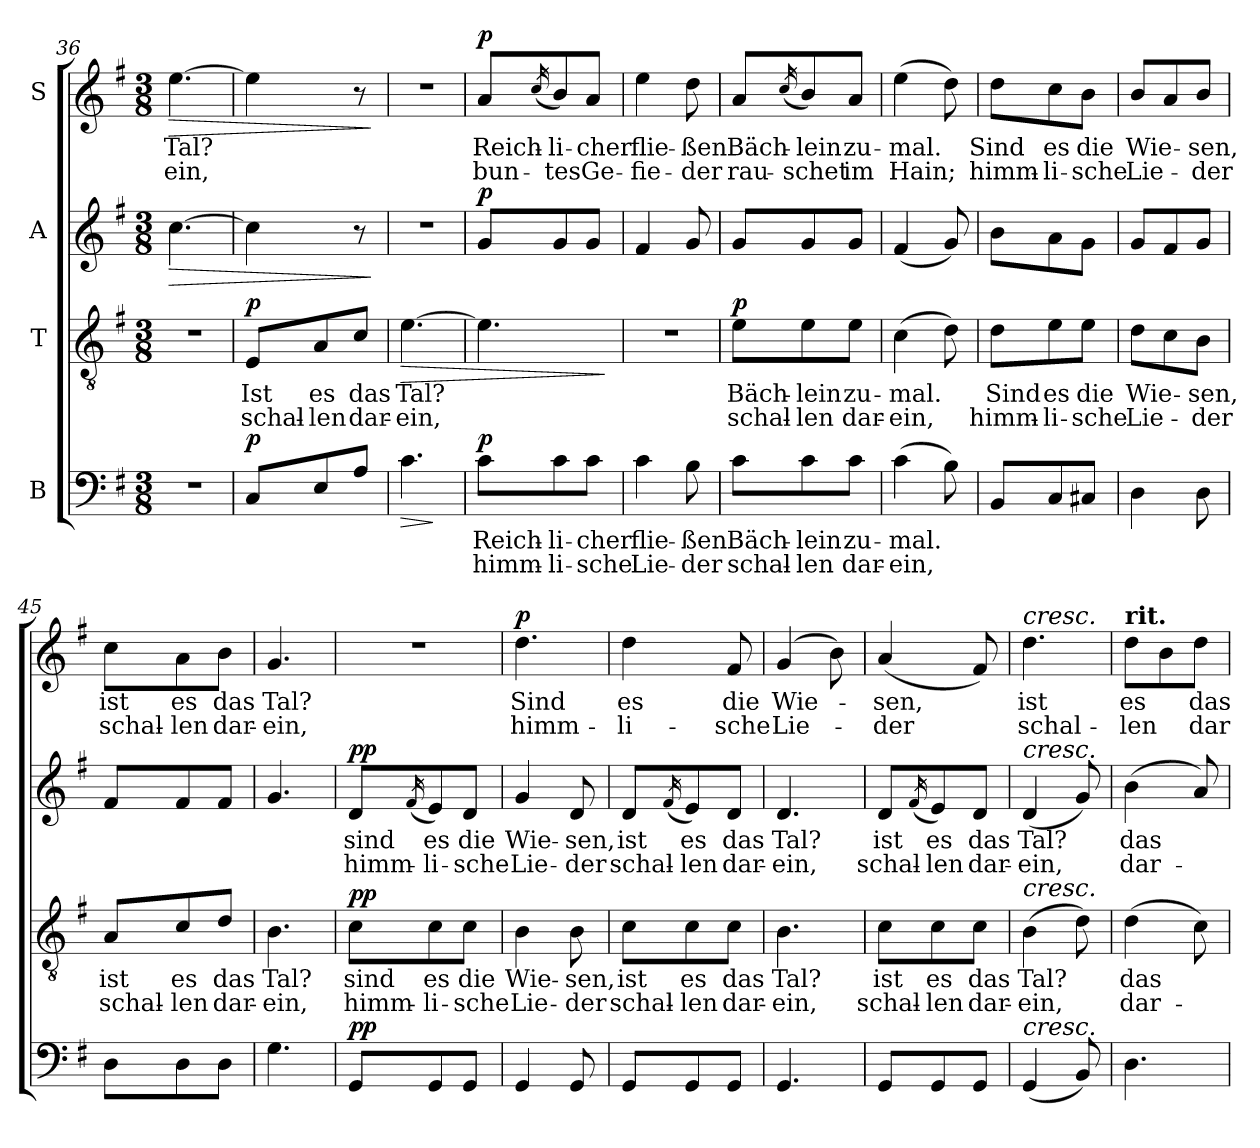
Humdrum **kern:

**kern	**text	**text	**dynam	**kern	**text	**text	**dynam	**kern	**text	**text	**dynam	**kern	**text	**text	**dynam
*part4	*part4	*part4	*part4	*part3	*part3	*part3	*part3	*part2	*part2	*part2	*part2	*part1	*part1	*part1	*part1
*staff4	*staff4	*staff4	*staff4	*staff3	*staff3	*staff3	*staff3	*staff2	*staff2	*staff2	*staff2	*staff1	*staff1	*staff1	*staff1
*I"B	*	*	*	*I"T	*	*	*	*I"A	*	*	*	*I"S	*	*	*
*clefF4	*	*	*	*clefGv2	*	*	*	*clefG2	*	*	*	*clefG2	*	*	*
*k[f#]	*	*	*	*k[f#]	*	*	*	*k[f#]	*	*	*	*k[f#]	*	*	*
*M3/8	*	*	*	*M3/8	*	*	*	*M3/8	*	*	*	*M3/8	*	*	*
=36	=36	=36	=36	=36	=36	=36	=36	=36	=36	=36	=36	=36	=36	=36	=36
!	!	!	!	!	!	!	!	!	!	!	!LO:HP:b	!	!LO:LY:b	!LO:LY:b	!LO:HP:b
4.r	.	.	.	4.r	.	.	.	[4.cc\	.	.	>	[4.ee\	Tal?	-ein,	>
=37	=37	=37	=37	=37	=37	=37	=37	=37	=37	=37	=37	=37	=37	=37	=37
!	!	!	!LO:DY:b	!	!LO:LY:b	!LO:LY:b	!LO:DY:b	!	!	!	!	!	!	!	!
8C/L	.	.	p	8E/L	Ist	schal-	p	4cc\]	.	.	.	4ee\]	.	.	.
!	!	!	!	!	!LO:LY:b	!LO:LY:b	!	!	!	!	!	!	!	!	!
8E/	.	.	.	8A/	es	-len	.	.	.	.	.	.	.	.	.
!	!	!	!	!	!LO:LY:b	!LO:LY:b	!	!	!	!	!	!	!	!	!
8A/J	.	.	.	8c/J	das	dar-	.	8r	.	.	.	8r	.	.	.
.	.	.	.	.	.	.	.	.	.	.	]	.	.	.	]
=38	=38	=38	=38	=38	=38	=38	=38	=38	=38	=38	=38	=38	=38	=38	=38
!	!	!	!LO:HP:b	!	!LO:LY:b	!LO:LY:b	!LO:HP:b	!	!	!	!	!	!	!	!
4.c\	.	.	>	[4.e\	Tal?	-ein,	>	4.r	.	.	.	4.r	.	.	.
.	.	.	]	.	.	.	.	.	.	.	.	.	.	.	.
!!LO:PB:g=z
=39	=39	=39	=39	=39	=39	=39	=39	=39	=39	=39	=39	=39	=39	=39	=39
!	!LO:LY:b	!LO:LY:b	!LO:DY:b	!	!	!	!	!	!	!	!LO:DY:b	!	!LO:LY:b	!LO:LY:b	!LO:DY:b
8c\L	Reich-	himm-	p	4.e\]	.	.	.	8g/L	.	.	p	8a/L	Reich-	bun-	p
.	.	.	.	.	.	.	.	.	.	.	.	(<16qcc/	.	.	.
!	!LO:LY:b	!LO:LY:b	!	!	!	!	!	!	!	!	!	!	!LO:LY:b	!LO:LY:b	!
8c\	-li-	-li-	.	.	.	.	.	8g/	.	.	.	8b/)	-li-	-tes	.
!	!LO:LY:b	!LO:LY:b	!	!	!	!	!	!	!	!	!	!	!LO:LY:b	!LO:LY:b	!
8c\J	-cher	-sche	.	.	.	.	.	8g/J	.	.	.	8a/J	-cher	Ge-	.
.	.	.	.	.	.	.	]	.	.	.	.	.	.	.	.
=40	=40	=40	=40	=40	=40	=40	=40	=40	=40	=40	=40	=40	=40	=40	=40
!	!LO:LY:b	!LO:LY:b	!	!	!	!	!	!	!	!	!	!	!LO:LY:b	!LO:LY:b	!
4c\	flie-	Lie-	.	4.r	.	.	.	4f#/	.	.	.	4ee\	flie-	-fie-	.
!	!LO:LY:b	!LO:LY:b	!	!	!	!	!	!	!	!	!	!	!LO:LY:b	!LO:LY:b	!
8B\	ßen	-der	.	.	.	.	.	8g/	.	.	.	8dd\	ßen	-der	.
=41	=41	=41	=41	=41	=41	=41	=41	=41	=41	=41	=41	=41	=41	=41	=41
!	!LO:LY:b	!LO:LY:b	!	!	!LO:LY:b	!LO:LY:b	!LO:DY:b	!	!	!	!	!	!LO:LY:b	!LO:LY:b	!
8c\L	Bäch-	schal-	.	8e\L	Bäch-	schal-	p	8g/L	.	.	.	8a/L	Bäch-	rau-	.
.	.	.	.	.	.	.	.	.	.	.	.	(<16qcc/	.	.	.
!	!LO:LY:b	!LO:LY:b	!	!	!LO:LY:b	!LO:LY:b	!	!	!	!	!	!	!LO:LY:b	!LO:LY:b	!
8c\	-lein	-len	.	8e\	-lein	-len	.	8g/	.	.	.	8b/)	-lein	-schet	.
!	!LO:LY:b	!LO:LY:b	!	!	!LO:LY:b	!LO:LY:b	!	!	!	!	!	!	!LO:LY:b	!LO:LY:b	!
8c\J	zu-	dar-	.	8e\J	zu-	dar-	.	8g/J	.	.	.	8a/J	zu-	im	.
=42	=42	=42	=42	=42	=42	=42	=42	=42	=42	=42	=42	=42	=42	=42	=42
!	!LO:LY:b	!LO:LY:b	!	!	!LO:LY:b	!LO:LY:b	!	!	!	!	!	!	!LO:LY:b	!LO:LY:b	!
(>4c\	-mal.	-ein,	.	(>4c\	-mal.	-ein,	.	(<4f#/	.	.	.	(>4ee\	-mal.	Hain;	.
8B\)	.	.	.	8d\)	.	.	.	8g/)	.	.	.	8dd\)	.	.	.
=43	=43	=43	=43	=43	=43	=43	=43	=43	=43	=43	=43	=43	=43	=43	=43
!	!	!	!	!	!LO:LY:b	!LO:LY:b	!	!	!	!	!	!	!LO:LY:b	!LO:LY:b	!
8BB/L	.	.	.	8d\L	Sind	himm-	.	8b\L	.	.	.	8dd\L	Sind	himm-	.
!	!	!	!	!	!LO:LY:b	!LO:LY:b	!	!	!	!	!	!	!LO:LY:b	!LO:LY:b	!
8C/	.	.	.	8e\	es	-li-	.	8a\	.	.	.	8cc\	es	-li-	.
!	!	!	!	!	!LO:LY:b	!LO:LY:b	!	!	!	!	!	!	!LO:LY:b	!LO:LY:b	!
8C#X/J	.	.	.	8e\J	die	-sche	.	8g\J	.	.	.	8b\J	die	-sche	.
=44	=44	=44	=44	=44	=44	=44	=44	=44	=44	=44	=44	=44	=44	=44	=44
!	!	!	!	!	!LO:LY:b	!LO:LY:b	!	!	!	!	!	!	!LO:LY:b	!LO:LY:b	!
4D\	.	.	.	8d\L	Wie-	Lie-	.	8g/L	.	.	.	8b/L	Wie-	Lie-	.
.	.	.	.	8c\	.	.	.	8f#/	.	.	.	8a/	.	.	.
!	!	!	!	!	!LO:LY:b	!LO:LY:b	!	!	!	!	!	!	!LO:LY:b	!LO:LY:b	!
8D\	.	.	.	8B\J	-sen,	-der	.	8g/J	.	.	.	8b/J	-sen,	-der	.
=45	=45	=45	=45	=45	=45	=45	=45	=45	=45	=45	=45	=45	=45	=45	=45
!	!	!	!	!	!LO:LY:b	!LO:LY:b	!	!	!	!	!	!	!LO:LY:b	!LO:LY:b	!
8D\L	.	.	.	8A/L	ist	schal-	.	8f#/L	.	.	.	8cc\L	ist	schal-	.
!	!	!	!	!	!LO:LY:b	!LO:LY:b	!	!	!	!	!	!	!LO:LY:b	!LO:LY:b	!
8D\	.	.	.	8c/	es	-len	.	8f#/	.	.	.	8a\	es	-len	.
!	!	!	!	!	!LO:LY:b	!LO:LY:b	!	!	!	!	!	!	!LO:LY:b	!LO:LY:b	!
8D\J	.	.	.	8d/J	das	dar-	.	8f#/J	.	.	.	8b\J	das	dar-	.
=46	=46	=46	=46	=46	=46	=46	=46	=46	=46	=46	=46	=46	=46	=46	=46
!	!	!	!	!	!LO:LY:b	!LO:LY:b	!	!	!	!	!	!	!LO:LY:b	!LO:LY:b	!
4.G\	.	.	.	4.B\	Tal?	-ein,	.	4.g/	.	.	.	4.g/	Tal?	-ein,	.
!!LO:LB:g=z
=47	=47	=47	=47	=47	=47	=47	=47	=47	=47	=47	=47	=47	=47	=47	=47
!	!	!	!LO:DY:b	!	!LO:LY:b	!LO:LY:b	!LO:DY:b	!	!LO:LY:b	!LO:LY:b	!LO:DY:b	!	!	!	!
8GG/L	.	.	pp	8c\L	sind	himm-	pp	8d/L	sind	himm-	pp	4.r	.	.	.
.	.	.	.	.	.	.	.	(<16qf#/	.	.	.	.	.	.	.
!	!	!	!	!	!LO:LY:b	!LO:LY:b	!	!	!LO:LY:b	!LO:LY:b	!	!	!	!	!
8GG/	.	.	.	8c\	es	-li-	.	8e/)	es	-li-	.	.	.	.	.
!	!	!	!	!	!LO:LY:b	!LO:LY:b	!	!	!LO:LY:b	!LO:LY:b	!	!	!	!	!
8GG/J	.	.	.	8c\J	die	-sche	.	8d/J	die	-sche	.	.	.	.	.
=48	=48	=48	=48	=48	=48	=48	=48	=48	=48	=48	=48	=48	=48	=48	=48
!	!	!	!	!	!LO:LY:b	!LO:LY:b	!	!	!LO:LY:b	!LO:LY:b	!	!	!LO:LY:b	!LO:LY:b	!LO:DY:b
4GG/	.	.	.	4B\	Wie-	Lie-	.	4g/	Wie-	Lie-	.	4.dd\	Sind	himm-	p
!	!	!	!	!	!LO:LY:b	!LO:LY:b	!	!	!LO:LY:b	!LO:LY:b	!	!	!	!	!
8GG/	.	.	.	8B\	-sen,	-der	.	8d/	-sen,	-der	.	.	.	.	.
=49	=49	=49	=49	=49	=49	=49	=49	=49	=49	=49	=49	=49	=49	=49	=49
!	!	!	!	!	!LO:LY:b	!LO:LY:b	!	!	!LO:LY:b	!LO:LY:b	!	!	!LO:LY:b	!LO:LY:b	!
8GG/L	.	.	.	8c\L	ist	schal-	.	8d/L	ist	schal-	.	4dd\	es	-li-	.
.	.	.	.	.	.	.	.	(<16qf#/	.	.	.	.	.	.	.
!	!	!	!	!	!LO:LY:b	!LO:LY:b	!	!	!LO:LY:b	!LO:LY:b	!	!	!	!	!
8GG/	.	.	.	8c\	es	-len	.	8e/)	es	-len	.	.	.	.	.
!	!	!	!	!	!LO:LY:b	!LO:LY:b	!	!	!LO:LY:b	!LO:LY:b	!	!	!LO:LY:b	!LO:LY:b	!
8GG/J	.	.	.	8c\J	das	dar-	.	8d/J	das	dar-	.	8f#/	die	-sche	.
=50	=50	=50	=50	=50	=50	=50	=50	=50	=50	=50	=50	=50	=50	=50	=50
!	!	!	!	!	!LO:LY:b	!LO:LY:b	!	!	!LO:LY:b	!LO:LY:b	!	!	!LO:LY:b	!LO:LY:b	!
4.GG/	.	.	.	4.B\	Tal?	-ein,	.	4.d/	Tal?	-ein,	.	(>4g/	Wie-	Lie-	.
.	.	.	.	.	.	.	.	.	.	.	.	8b\)	.	.	.
=51	=51	=51	=51	=51	=51	=51	=51	=51	=51	=51	=51	=51	=51	=51	=51
!	!	!	!	!	!LO:LY:b	!LO:LY:b	!	!	!LO:LY:b	!LO:LY:b	!	!	!LO:LY:b	!LO:LY:b	!
8GG/L	.	.	.	8c\L	ist	schal-	.	8d/L	ist	schal-	.	(<4a/	-sen,	-der	.
.	.	.	.	.	.	.	.	(<16qf#/	.	.	.	.	.	.	.
!	!	!	!	!	!LO:LY:b	!LO:LY:b	!	!	!LO:LY:b	!LO:LY:b	!	!	!	!	!
8GG/	.	.	.	8c\	es	-len	.	8e/)	es	-len	.	.	.	.	.
!	!	!	!	!	!LO:LY:b	!LO:LY:b	!	!	!LO:LY:b	!LO:LY:b	!	!	!	!	!
8GG/J	.	.	.	8c\J	das	dar-	.	8d/J	das	dar-	.	8f#/)	.	.	.
=52	=52	=52	=52	=52	=52	=52	=52	=52	=52	=52	=52	=52	=52	=52	=52
!	!	!	!	!	!	!	!	!	!	!	!	!LO:TX:a:i:t=cresc.	!	!	!
!	!	!	!	!	!	!	!	!LO:TX:a:i:t=cresc.	!	!	!	!	!	!	!
!	!	!	!	!LO:TX:a:i:t=cresc.	!	!	!	!	!	!	!	!	!	!	!
!LO:TX:a:i:t=cresc.	!	!	!	!	!	!	!	!	!	!	!	!	!	!	!
!	!	!	!	!	!LO:LY:b	!LO:LY:b	!	!	!LO:LY:b	!LO:LY:b	!	!	!LO:LY:b	!LO:LY:b	!
(<4GG/	.	.	.	(>4B\	Tal?	-ein,	.	(>4d/	Tal?	-ein,	.	4.dd\	ist	schal-	.
8BB/)	.	.	.	8d\)	.	.	.	8g/)	.	.	.	.	.	.	.
=53	=53	=53	=53	=53	=53	=53	=53	=53	=53	=53	=53	=53	=53	=53	=53
!	!	!	!	!	!	!	!	!	!	!	!	!LO:TX:a:B:t=rit.	!	!	!
!	!	!	!	!	!LO:LY:b	!LO:LY:b	!	!	!LO:LY:b	!LO:LY:b	!	!	!LO:LY:b	!LO:LY:b	!
4.D\	.	.	.	(>4d\	das	dar-	.	(>4b\	das	dar-	.	8dd\L	-es	-len	.
.	.	.	.	.	.	.	.	.	.	.	.	8b\	.	.	.
!	!	!	!	!	!	!	!	!	!	!	!	!	!LO:LY:b	!LO:LY:b	!
.	.	.	.	8c\)	.	.	.	8a/)	.	.	.	8dd\J	das	dar-	.
=	=	=	=	=	=	=	=	=	=	=	=	=	=	=	=
*-	*-	*-	*-	*-	*-	*-	*-	*-	*-	*-	*-	*-	*-	*-	*-
